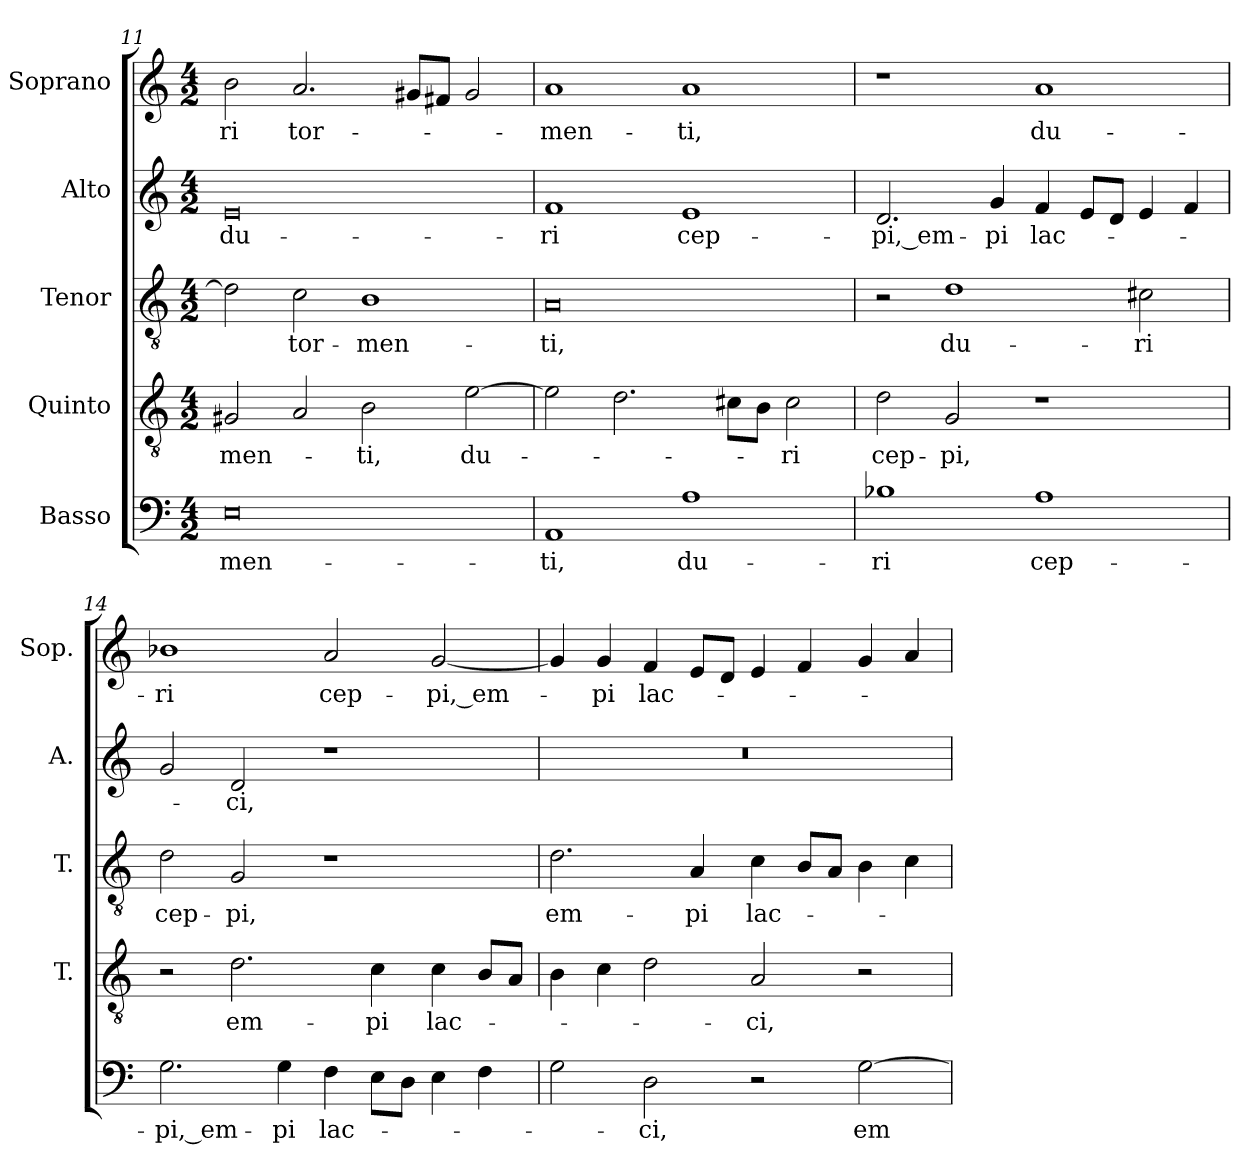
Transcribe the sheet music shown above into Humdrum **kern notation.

**kern	**text	**kern	**text	**kern	**text	**kern	**text	**kern	**text
*part5	*part5	*part4	*part4	*part3	*part3	*part2	*part2	*part1	*part1
*staff5	*staff5	*staff4	*staff4	*staff3	*staff3	*staff2	*staff2	*staff1	*staff1
*I"Basso	*	*I"Quinto	*	*I"Tenor	*	*I"Alto	*	*I"Soprano	*
*	*	*I'T.	*	*I'T.	*	*I'A.	*	*I'Sop.	*
*clefF4	*	*clefGv2	*	*clefGv2	*	*clefG2	*	*clefG2	*
*	*	*ITrd7c12	*	*ITrd7c12	*	*	*	*	*
*k[]	*	*k[]	*	*k[]	*	*k[]	*	*k[]	*
*C:	*	*C:	*	*C:	*	*C:	*	*C:	*
*M4/2	*	*M4/2	*	*M4/2	*	*M4/2	*	*M4/2	*
=11	=11	=11	=11	=11	=11	=11	=11	=11	=11
!	!LO:LY:b:color=#000000	!	!	!	!	!	!	!	!
!	!	!	!LO:LY:b:color=#000000	!	!	!	!	!	!
!	!	!	!	!	!	!	!LO:LY:b:color=#000000	!	!
!	!	!	!	!	!	!	!	!	!LO:LY:b:color=#000000
0Ei	-men-	2GG#Xi/	-men-	2Di\]	.	0ei	du-	2bi\	-ri
!	!	!	!	!	!LO:LY:b:color=#000000	!	!	!	!
!	!	!	!	!	!	!	!	!	!LO:LY:b:color=#000000
.	.	2AAi/	.	2Ci\	tor-	.	.	2.ai/	tor-
!	!	!	!LO:LY:b:color=#000000	!	!	!	!	!	!
!	!	!	!	!	!LO:LY:b:color=#000000	!	!	!	!
.	.	2BBi\	-ti,	1BBi	-men-	.	.	.	.
.	.	.	.	.	.	.	.	8g#Xi/L	.
.	.	.	.	.	.	.	.	8f#Xi/J	.
!	!	!	!LO:LY:b:color=#000000	!	!	!	!	!	!
.	.	[2Ei\	du-	.	.	.	.	2g#i/	.
=12	=12	=12	=12	=12	=12	=12	=12	=12	=12
!	!LO:LY:b:color=#000000	!	!	!	!	!	!	!	!
!	!	!	!	!	!LO:LY:b:color=#000000	!	!	!	!
!	!	!	!	!	!	!	!LO:LY:b:color=#000000	!	!
!	!	!	!	!	!	!	!	!	!LO:LY:b:color=#000000
1AAi	-ti,	2Ei\]	.	0AAi	-ti,	1fi	-ri	1ai	-men-
.	.	2.Di\	.	.	.	.	.	.	.
!	!LO:LY:b:color=#000000	!	!	!	!	!	!	!	!
!	!	!	!	!	!	!	!LO:LY:b:color=#000000	!	!
!	!	!	!	!	!	!	!	!	!LO:LY:b:color=#000000
1Ai	du-	.	.	.	.	1ei	cep-	1ai	-ti,
.	.	8C#Xi\L	.	.	.	.	.	.	.
.	.	8BBi\J	.	.	.	.	.	.	.
!	!	!	!LO:LY:b:color=#000000	!	!	!	!	!	!
.	.	2C#i\	-ri	.	.	.	.	.	.
=13	=13	=13	=13	=13	=13	=13	=13	=13	=13
!	!LO:LY:b:color=#000000	!	!	!	!	!	!	!	!
!	!	!	!LO:LY:b:color=#000000	!	!	!	!	!	!
!	!	!	!	!	!	!	!LO:LY:b:color=#000000	!	!
1B-Xi	-ri	2Di\	cep-	2r	.	2.di/	-pi,_em-	1r	.
!	!	!	!LO:LY:b:color=#000000	!	!	!	!	!	!
!	!	!	!	!	!LO:LY:b:color=#000000	!	!	!	!
.	.	2GGi/	-pi,	1Di	du-	.	.	.	.
!	!	!	!	!	!	!	!LO:LY:b:color=#000000	!	!
.	.	.	.	.	.	4gi/	-pi	.	.
!	!LO:LY:b:color=#000000	!	!	!	!	!	!	!	!
!	!	!	!	!	!	!	!LO:LY:b:color=#000000	!	!
!	!	!	!	!	!	!	!	!	!LO:LY:b:color=#000000
1Ai	cep-	1r	.	.	.	4fi/	lac-	1ai	du-
.	.	.	.	.	.	8ei/L	.	.	.
.	.	.	.	.	.	8di/J	.	.	.
!	!	!	!	!	!LO:LY:b:color=#000000	!	!	!	!
.	.	.	.	2C#Xi\	-ri	4ei/	.	.	.
.	.	.	.	.	.	4fi/	.	.	.
!!LO:LB:g=z
=14	=14	=14	=14	=14	=14	=14	=14	=14	=14
!	!LO:LY:b:color=#000000	!	!	!	!	!	!	!	!
!	!	!	!	!	!LO:LY:b:color=#000000	!	!	!	!
!	!	!	!	!	!	!	!	!	!LO:LY:b:color=#000000
2.Gi\	-pi,_em-	2r	.	2Di\	cep-	2gi/	.	1b-Xi	-ri
!	!	!	!LO:LY:b:color=#000000	!	!	!	!	!	!
!	!	!	!	!	!LO:LY:b:color=#000000	!	!	!	!
!	!	!	!	!	!	!	!LO:LY:b:color=#000000	!	!
.	.	2.Di\	em-	2GGi/	-pi,	2di/	-ci,	.	.
!	!LO:LY:b:color=#000000	!	!	!	!	!	!	!	!
4Gi\	-pi	.	.	.	.	.	.	.	.
!	!LO:LY:b:color=#000000	!	!	!	!	!	!	!	!
!	!	!	!	!	!	!	!	!	!LO:LY:b:color=#000000
4Fi\	lac-	.	.	1r	.	1r	.	2ai/	cep-
!	!	!	!LO:LY:b:color=#000000	!	!	!	!	!	!
8Ei\L	.	4Ci\	-pi	.	.	.	.	.	.
8Di\J	.	.	.	.	.	.	.	.	.
!	!	!	!LO:LY:b:color=#000000	!	!	!	!	!	!
!	!	!	!	!	!	!	!	!	!LO:LY:b:color=#000000
4Ei\	.	4Ci\	lac-	.	.	.	.	[2gi/	-pi,_em-
4Fi\	.	8BBi/L	.	.	.	.	.	.	.
.	.	8AAi/J	.	.	.	.	.	.	.
=15	=15	=15	=15	=15	=15	=15	=15	=15	=15
!	!	!	!	!	!LO:LY:b:color=#000000	!LO:N:vis=1	!	!	!
2Gi\	.	4BBi\	.	2.Di\	em-	0r	.	4gi/]	.
!	!	!	!	!	!	!	!	!	!LO:LY:b:color=#000000
.	.	4Ci\	.	.	.	.	.	4gi/	-pi
!	!LO:LY:b:color=#000000	!	!	!	!	!	!	!	!
!	!	!	!	!	!	!	!	!	!LO:LY:b:color=#000000
2Di\	-ci,	2Di\	.	.	.	.	.	4fi/	lac-
!	!	!	!	!	!LO:LY:b:color=#000000	!	!	!	!
.	.	.	.	4AAi/	-pi	.	.	8ei/L	.
.	.	.	.	.	.	.	.	8di/J	.
!	!	!	!LO:LY:b:color=#000000	!	!	!	!	!	!
!	!	!	!	!	!LO:LY:b:color=#000000	!	!	!	!
2r	.	2AAi/	-ci,	4Ci\	lac-	.	.	4ei/	.
.	.	.	.	8BBi/L	.	.	.	4fi/	.
.	.	.	.	8AAi/J	.	.	.	.	.
!	!LO:LY:b:color=#000000	!	!	!	!	!	!	!	!
[2Gi\	em-	2r	.	4BBi\	.	.	.	4gi/	.
.	.	.	.	4Ci\	.	.	.	4ai/	.
=	=	=	=	=	=	=	=	=	=
*-	*-	*-	*-	*-	*-	*-	*-	*-	*-
